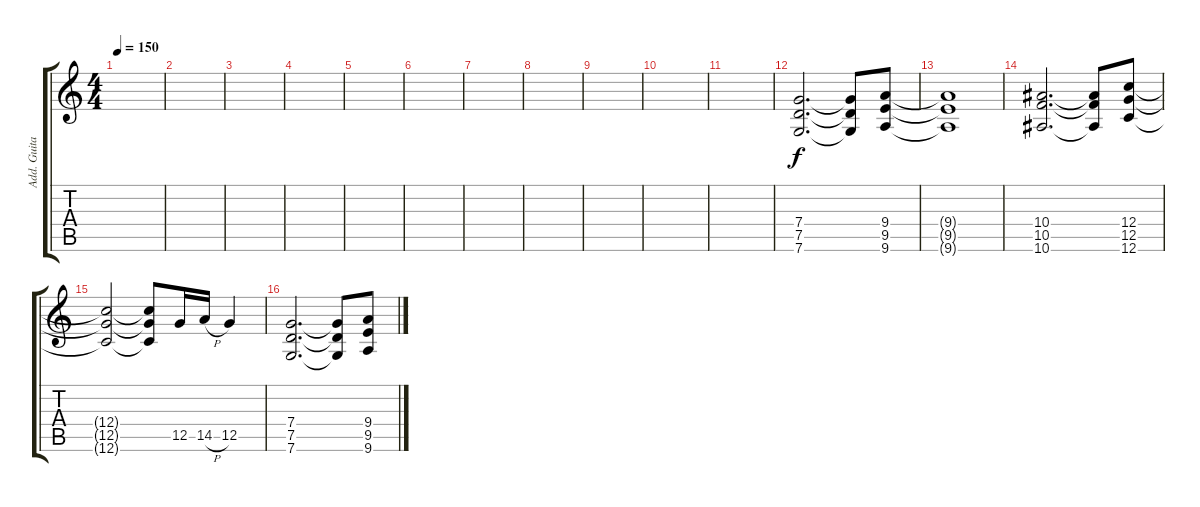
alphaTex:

\track ("Add. Guitar 2" "Add. Guita") {instrument distortionguitar}
\staff {score tabs}
\tuning (D4 A3 F3 C3 G2 C2) {hide}
\ts (4 4)
\tempo 150
\clef g2
\ks c
|
|
|
|
|
|
|
|
|
|
|
(7.4 7.5 7.6).2{d} (7.4{t} 7.5{t} 7.6{t}).8 (9.4 9.5 9.6).8 |
(9.4{t} 9.5{t} 9.6{t}).1 |
(10.4 10.5 10.6).2{d} (10.4{t} 10.5{t} 10.6{t}).8 (12.4 12.5 12.6).8 |
(12.4{t} 12.5{t} 12.6{t}).2 (12.4{t} 12.5{t} 12.6{t}).8 12.5.16 14.5{h}.16 12.5.4 |
(7.4 7.5 7.6).2{d} (7.4{t} 7.5{t} 7.6{t}).8 (9.4 9.5 9.6).8
